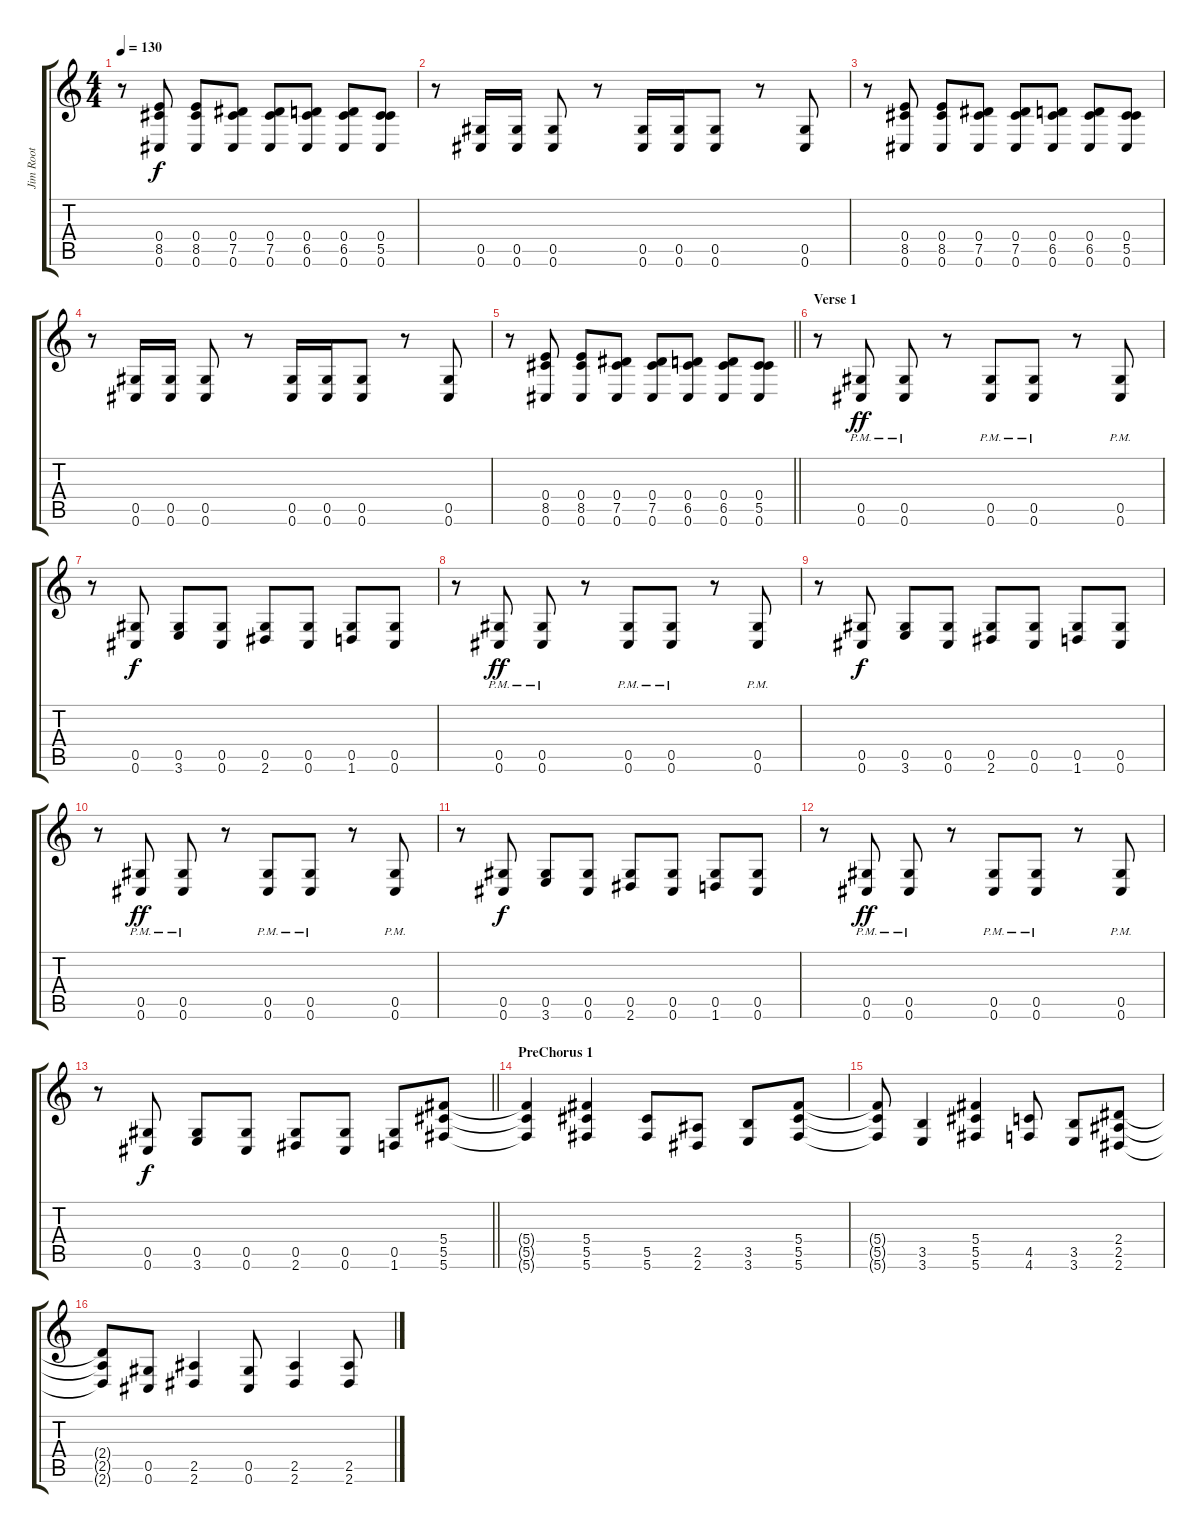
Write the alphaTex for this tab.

\track ("Jim Root" "Jim Root") {instrument distortionguitar}
\staff {score tabs}
\tuning (Eb4 Bb3 Gb3 Db3 Ab2 Db2) {hide}
\ts (4 4)
\tempo 130
\clef g2
\ks c
r.8{dy f} (0.4 8.5 0.6).8 (0.4 8.5 0.6).8 (0.4 7.5 0.6).8 (0.4 7.5 0.6).8 (0.4 6.5 0.6).8 (0.4 6.5 0.6).8 (0.4 5.5 0.6).8 |
r.8 (0.5 0.6).16 (0.5 0.6).16 (0.5 0.6).8 r.8 (0.5 0.6).16 (0.5 0.6).16 (0.5 0.6).8 r.8 (0.5 0.6).8 |
r.8 (0.4 8.5 0.6).8 (0.4 8.5 0.6).8 (0.4 7.5 0.6).8 (0.4 7.5 0.6).8 (0.4 6.5 0.6).8 (0.4 6.5 0.6).8 (0.4 5.5 0.6).8 |
r.8 (0.5 0.6).16 (0.5 0.6).16 (0.5 0.6).8 r.8 (0.5 0.6).16 (0.5 0.6).16 (0.5 0.6).8 r.8 (0.5 0.6).8 |
\barLineRight lightlight
r.8 (0.4 8.5 0.6).8 (0.4 8.5 0.6).8 (0.4 7.5 0.6).8 (0.4 7.5 0.6).8 (0.4 6.5 0.6).8 (0.4 6.5 0.6).8 (0.4 5.5 0.6).8 |
\section ("" "Verse 1")
r.8 (0.5{pm} 0.6{pm}).8{dy ff} (0.5{pm} 0.6{pm}).8 r.8 (0.5{pm} 0.6{pm}).8 (0.5{pm} 0.6{pm}).8 r.8 (0.5{pm} 0.6{pm}).8 |
r.8 (0.5 0.6).8{dy f} (0.5 3.6).8 (0.5 0.6).8 (0.5 2.6).8 (0.5 0.6).8 (0.5 1.6).8 (0.5 0.6).8 |
r.8 (0.5{pm} 0.6{pm}).8{dy ff} (0.5{pm} 0.6{pm}).8 r.8 (0.5{pm} 0.6{pm}).8 (0.5{pm} 0.6{pm}).8 r.8 (0.5{pm} 0.6{pm}).8 |
r.8 (0.5 0.6).8{dy f} (0.5 3.6).8 (0.5 0.6).8 (0.5 2.6).8 (0.5 0.6).8 (0.5 1.6).8 (0.5 0.6).8 |
r.8 (0.5{pm} 0.6{pm}).8{dy ff} (0.5{pm} 0.6{pm}).8 r.8 (0.5{pm} 0.6{pm}).8 (0.5{pm} 0.6{pm}).8 r.8 (0.5{pm} 0.6{pm}).8 |
r.8 (0.5 0.6).8{dy f} (0.5 3.6).8 (0.5 0.6).8 (0.5 2.6).8 (0.5 0.6).8 (0.5 1.6).8 (0.5 0.6).8 |
r.8 (0.5{pm} 0.6{pm}).8{dy ff} (0.5{pm} 0.6{pm}).8 r.8 (0.5{pm} 0.6{pm}).8 (0.5{pm} 0.6{pm}).8 r.8 (0.5{pm} 0.6{pm}).8 |
\barLineRight lightlight
r.8 (0.5 0.6).8{dy f} (0.5 3.6).8 (0.5 0.6).8 (0.5 2.6).8 (0.5 0.6).8 (0.5 1.6).8 (5.4 5.5 5.6).8 |
\section ("" "PreChorus 1")
(5.4{t} 5.5{t} 5.6{t}).4 (5.4 5.5 5.6).4 (5.5 5.6).8 (2.5 2.6).8 (3.5 3.6).8 (5.4 5.5 5.6).8 |
(5.4{t} 5.5{t} 5.6{t}).8 (3.5 3.6).4 (5.4 5.5 5.6).4 (4.5 4.6).8 (3.5 3.6).8 (2.4 2.5 2.6).8 |
(2.4{t} 2.5{t} 2.6{t}).8 (0.5 0.6).8 (2.5 2.6).4 (0.5 0.6).8 (2.5 2.6).4 (2.5 2.6).8
